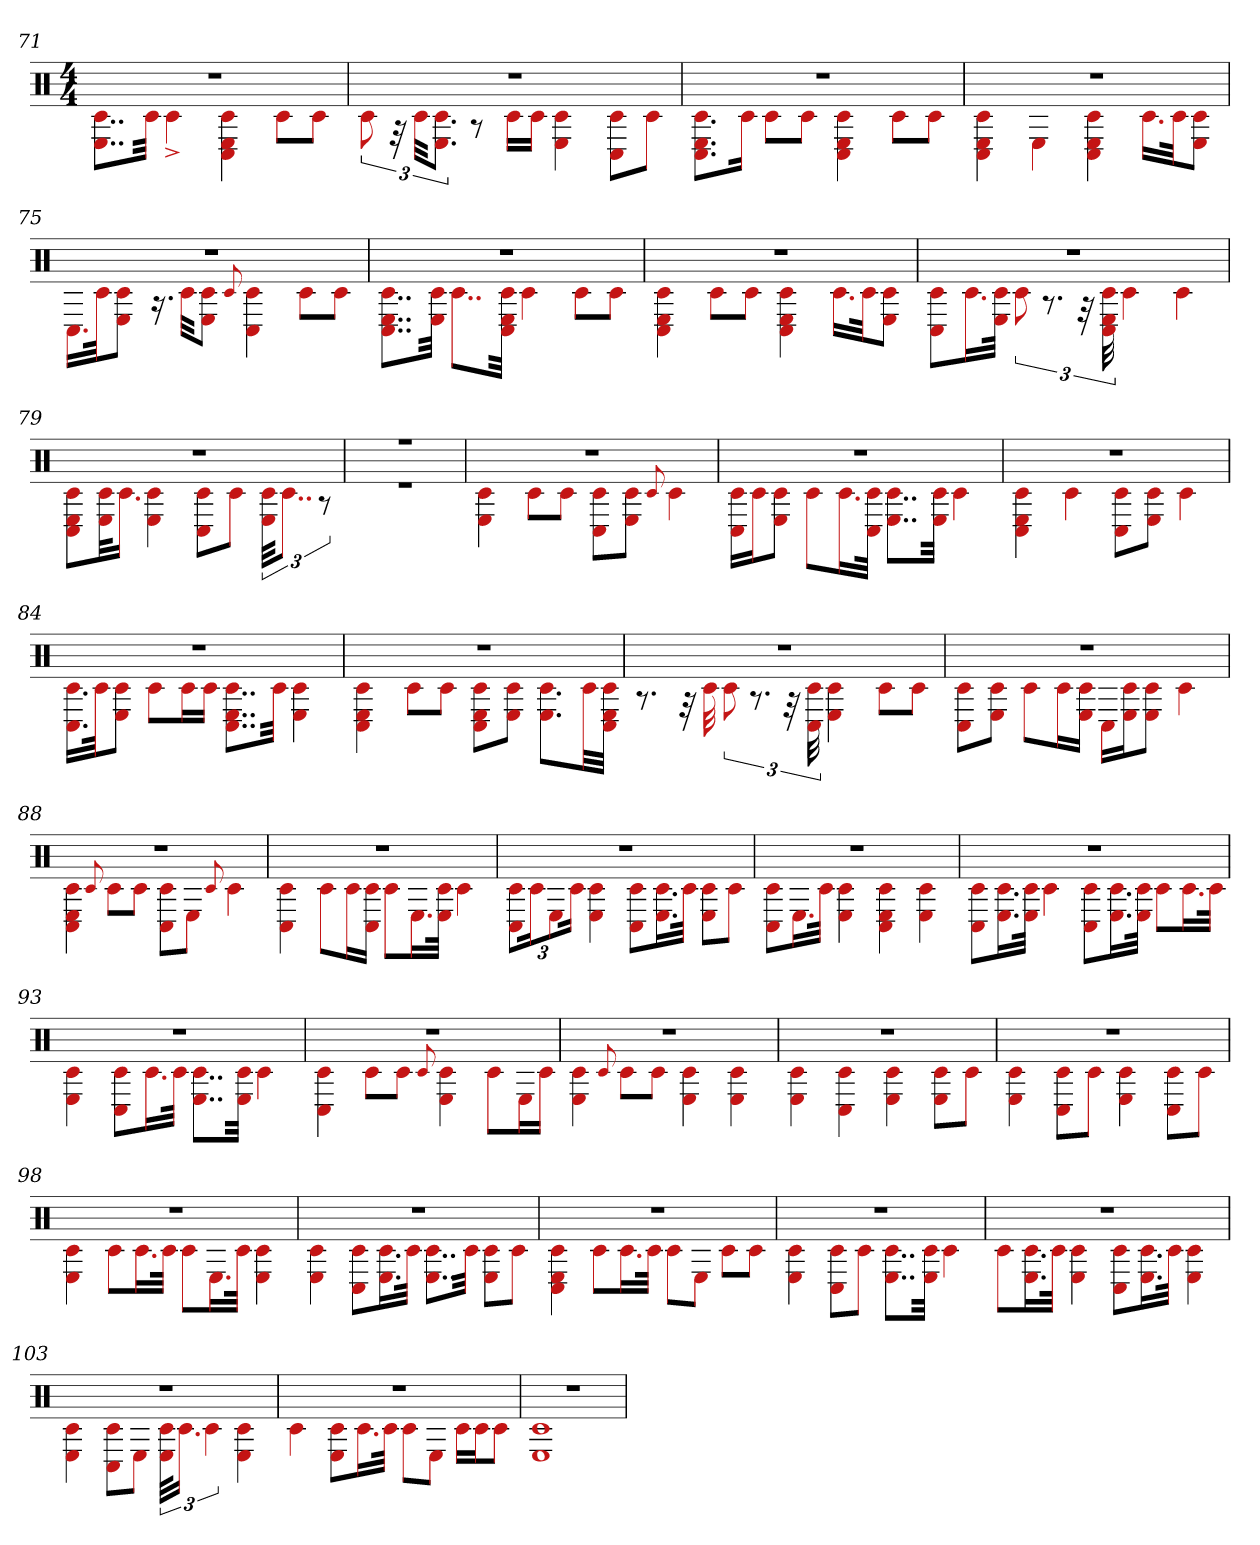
**kern
*part1
*staff1
*clefX
*k[]
*M4/4
=71
*^
1r	8..E 8..c#L
.	32c#Jkk
.	4c#^
.	4E 4C# 4c#
.	8c#L
.	8c#J
=72	=72
1r	12c#
.	48r
.	48c#KKL
.	12.E 12.c#J
.	8r
.	16c#LL
.	16c#JJ
.	4E 4c#
.	8C# 8c#L
.	8c#J
=73	=73
1r	8.C# 8.c# 8.EL
.	16c#Jk
.	8c#L
.	8c#J
.	4C# 4E 4c#
.	8c#L
.	8c#J
=74	=74
1r	4C# 4c# 4E
.	4E
.	4C# 4E 4c#
.	16.c#LL
.	32c#Jk
.	8c# 8EJ
=75	=75
1r	16.C#LL
.	32c#Jk
.	8c# 8EJ
.	16.r
.	32c#KKL
.	8c# 8EJ
.	8qqc#
.	4C# 4c#
.	8c#L
.	8c#J
=76	=76
1r	8..E 8..c# 8..C#L
.	32c# 32EJkk
.	8..c#L
.	32C# 32c# 32EJkk
.	4c#
.	8c#L
.	8c#J
=77	=77
1r	4C# 4E 4c#
.	8c#L
.	8c#J
.	4C# 4c# 4E
.	16.c#LL
.	32c#Jk
.	8E 8c#J
=78	=78
1r	8C# 8c#L
.	16.c#L
.	32c# 32EJJk
.	12c#
.	12.r
.	48r
.	48E 48C# 48c#
.	4c#
.	4c#
=79	=79
1r	8E 8c# 8C#L
.	32c# 32EkL
.	16.c#JJ
.	4c# 4E
.	8C# 8c#L
.	8c#J
.	48c# 48EKKL
.	12..c#J
.	12r
=80	=80
1r	1r
=81	=81
1r	4E 4c#
.	8c#L
.	8c#J
.	8c# 8C#L
.	8c# 8EJ
.	8qqc#
.	4c#
=82	=82
1r	16c# 16C#LL
.	16c#J
.	8E 8c#J
.	8c#L
.	16.c#L
.	32c# 32C#JJk
.	8..E 8..c#L
.	32c# 32EJkk
.	4c#
=83	=83
1r	4C# 4E 4c#
.	4c#
.	8c# 8C#L
.	8E 8c#J
.	4c#
=84	=84
1r	16.c# 16.C#LL
.	32c#Jk
.	8E 8c#J
.	8c#L
.	16c#L
.	16c#JJ
.	8..E 8..C# 8..c#L
.	32c#Jkk
.	4E 4c#
=85	=85
1r	4C# 4E 4c#
.	8c#L
.	8c#J
.	8E 8c# 8C#L
.	8E 8c#J
.	8.c# 8.EL
.	32c#LL
.	32E 32c# 32C#JJJ
=86	=86
1r	8.r
.	32r
.	32c#
.	12c#
.	12.r
.	48r
.	48c# 48C#
.	4c# 4E
.	8c#L
.	8c#J
=87	=87
1r	8c# 8C#L
.	8c# 8EJ
.	8c#L
.	16c#L
.	16E 16c#JJ
.	16C#LL
.	16E 16c#J
.	8E 8c#J
.	4c#
=88	=88
1r	4c# 4E 4C#
.	8qqc#
.	8c#L
.	8c#J
.	8c# 8C#L
.	8EJ
.	8qqc#
.	4c#
=89	=89
1r	4C# 4c#
.	8c#L
.	16c#L
.	16c# 16C#JJ
.	8c#L
.	16.EL
.	32E 32c#JJk
.	4c#
=90	=90
1r	12c# 12C#L
.	24c#k
.	12E
.	24c#Jk
.	4E 4c#
.	8c# 8C#L
.	16.c# 16.EL
.	32c#JJk
.	8E 8c#L
.	8c#J
=91	=91
1r	8C# 8c#L
.	16.EL
.	32c#JJk
.	4c# 4E
.	4C# 4c# 4E
.	4E 4c#
=92	=92
1r	8C# 8c#L
.	16.E 16.c#L
.	32c# 32EJJk
.	4c#
.	8c# 8C#L
.	16.c# 16.EL
.	32c# 32EJJk
.	8c#L
.	16.c#L
.	32c#JJk
=93	=93
1r	4E 4c#
.	8c# 8C#L
.	16.c#L
.	32c#JJk
.	8..E 8..c#L
.	32c# 32EJkk
.	4c#
=94	=94
1r	4c# 4C#
.	8c#L
.	8c#J
.	8qqc#
.	4E 4c#
.	8c#L
.	16EL
.	16c#JJ
=95	=95
1r	4c# 4E
.	8qqc#
.	8c#L
.	8c#J
.	4E 4c#
.	4E 4c#
=96	=96
1r	4E 4c#
.	4C# 4c#
.	4E 4c#
.	8c# 8EL
.	8c#J
=97	=97
1r	4E 4c#
.	8C# 8c#L
.	8c#J
.	4E 4c#
.	8C# 8c#L
.	8c#J
=98	=98
1r	4E 4c#
.	8c#L
.	16.c#L
.	32c#JJk
.	8c#L
.	16.EL
.	32c#JJk
.	4E 4c#
=99	=99
1r	4E 4c#
.	8c# 8C#L
.	16.c# 16.EL
.	32c#JJk
.	8..c# 8..EL
.	32c#Jkk
.	8E 8c#L
.	8c#J
=100	=100
1r	4C# 4c# 4E
.	8c#L
.	16.c#L
.	32c#JJk
.	8c#L
.	8EJ
.	8c#L
.	8c#J
=101	=101
1r	4E 4c#
.	8C# 8c#L
.	8c#J
.	8..c# 8..EL
.	32c# 32EJkk
.	4c#
=102	=102
1r	8c#L
.	16.E 16.c#L
.	32c#JJk
.	4E 4c#
.	8C# 8c#L
.	16.c# 16.EL
.	32c#JJk
.	4E 4c#
=103	=103
1r	4E 4c#
.	8C# 8c#L
.	8EJ
.	48c# 48EKLL
.	24.c#JJ
.	6c#
.	4E 4c#
=104	=104
1r	4c#
.	8E 8c#L
.	16.c#L
.	32c#JJk
.	8c#L
.	8EJ
.	16c#LL
.	16c#J
.	8c#J
=105	=105
1r	1c# 1E
*v	*v
=
*-
